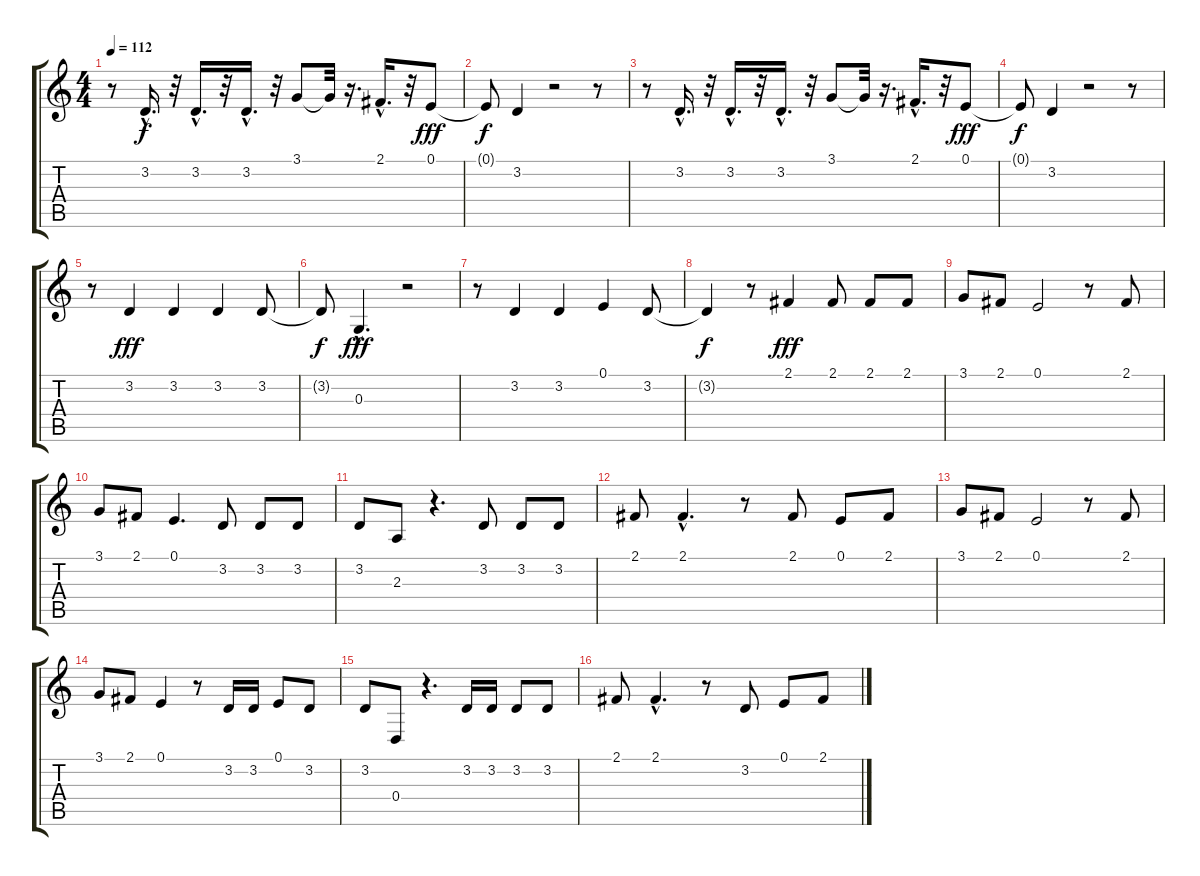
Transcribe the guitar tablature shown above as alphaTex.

\track "" {instrument altosax}
\staff {score tabs}
\tuning (E4 B3 G3 D3 A2 E2) {hide}
\ts (4 4)
\tempo 112
\clef g2
\ks c
r.8{dy fff} 3.2{hac}.16{d dy f} r.32 3.2{hac}.16{d} r.32 3.2{hac}.16{d} r.32 3.1.8 3.1{t}.32 r.16{d} 2.1{hac}.16{d} r.32 0.1.8{dy fff} |
0.1{t}.8{dy f} 3.2.4 r.2 r.8 |
r.8 3.2{hac}.16{d} r.32 3.2{hac}.16{d} r.32 3.2{hac}.16{d} r.32 3.1.8 3.1{t}.32 r.16{d} 2.1{hac}.16{d} r.32 0.1.8{dy fff} |
0.1{t}.8{dy f} 3.2.4 r.2 r.8 |
r.8 3.2.4{dy fff} 3.2.4 3.2.4 3.2.8 |
3.2{t}.8{dy f} 0.3{hac}.4{d dy fff} r.2 |
r.8 3.2.4 3.2.4 0.1.4 3.2.8 |
3.2{t}.4{dy f} r.8 2.1.4{dy fff} 2.1.8 2.1.8 2.1.8 |
3.1.8 2.1.8 0.1.2 r.8 2.1.8 |
3.1.8 2.1.8 0.1.4{d} 3.2.8 3.2.8 3.2.8 |
3.2.8 2.3.8 r.4{d} 3.2.8 3.2.8 3.2.8 |
2.1.8 2.1{hac}.4{d} r.8 2.1.8 0.1.8 2.1.8 |
3.1.8 2.1.8 0.1.2 r.8 2.1.8 |
3.1.8 2.1.8 0.1.4 r.8 3.2.16 3.2.16 0.1.8 3.2.8 |
3.2.8 0.4.8 r.4{d} 3.2.16 3.2.16 3.2.8 3.2.8 |
2.1.8 2.1{hac}.4{d} r.8 3.2.8 0.1.8 2.1.8
